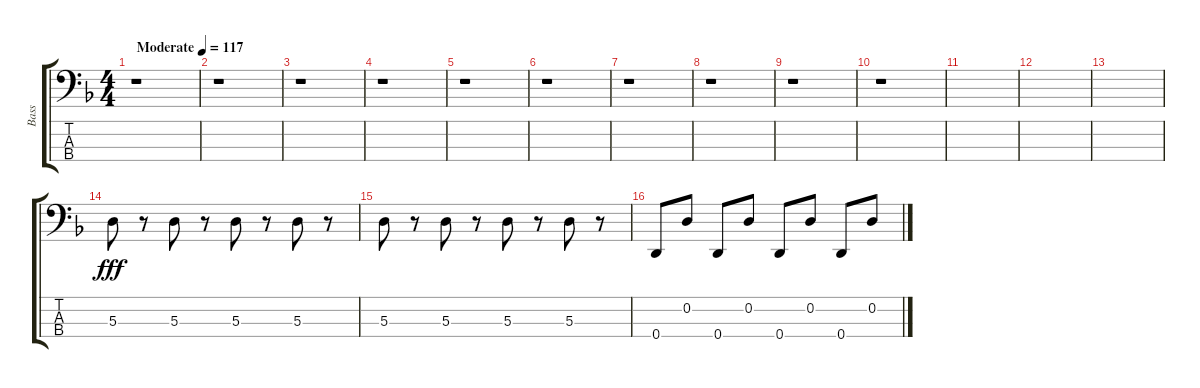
\track ("Bass" "Bass") {instrument synthbass1}
\staff {score tabs}
\tuning (G2 D2 A1 D1) {hide}
\ts (4 4)
\tempo (117 "Moderate")
\clef f4
\ks f
r.1{dy fff instrument synthbass1} |
r.1 |
r.1 |
r.1 |
r.1 |
r.1 |
r.1 |
r.1 |
r.1 |
r.1 |
|
|
|
5.3.8 r.8 5.3.8 r.8 5.3.8 r.8 5.3.8 r.8 |
5.3.8 r.8 5.3.8 r.8 5.3.8 r.8 5.3.8 r.8 |
0.4.8 0.2.8 0.4.8 0.2.8 0.4.8 0.2.8 0.4.8 0.2.8
